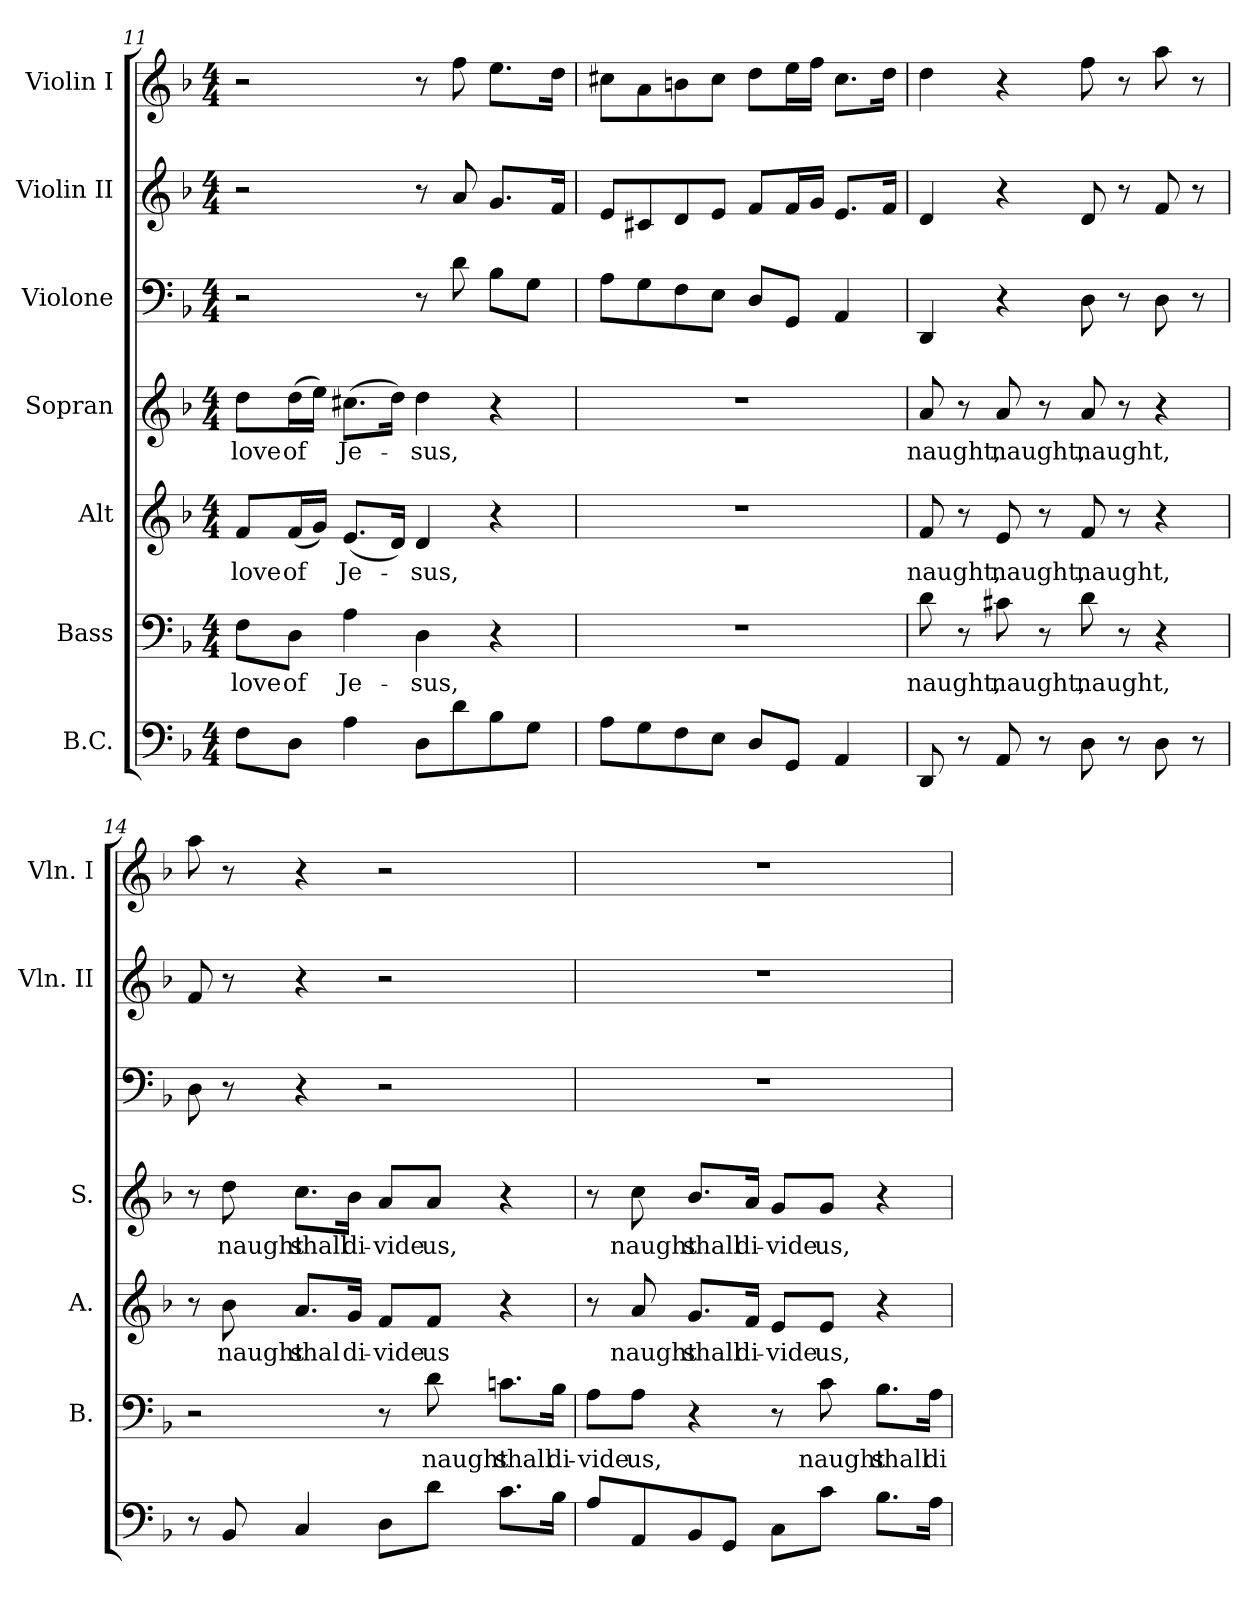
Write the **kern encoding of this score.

**kern	**kern	**text	**kern	**text	**kern	**text	**kern	**kern	**kern
*part7	*part6	*part6	*part5	*part5	*part4	*part4	*part3	*part2	*part1
*staff7	*staff6	*staff6	*staff5	*staff5	*staff4	*staff4	*staff3	*staff2	*staff1
*I"B.C.	*I"Bass	*	*I"Alt	*	*I"Sopran	*	*I"Violone	*I"Violin II	*I"Violin I
*	*I'B.	*	*I'A.	*	*I'S.	*	*	*I'Vln. II	*I'Vln. I
*clefF4	*clefF4	*	*clefG2	*	*clefG2	*	*clefF4	*clefG2	*clefG2
*k[b-]	*k[b-]	*	*k[b-]	*	*k[b-]	*	*k[b-]	*k[b-]	*k[b-]
*F:	*F:	*	*F:	*	*F:	*	*F:	*F:	*F:
*M4/4	*M4/4	*	*M4/4	*	*M4/4	*	*M4/4	*M4/4	*M4/4
=11	=11	=11	=11	=11	=11	=11	=11	=11	=11
!	!	!LO:LY:b:color=#000000	!	!	!	!	!	!	!
!	!	!	!	!LO:LY:b:color=#000000	!	!	!	!	!
!	!	!	!	!	!	!LO:LY:b:color=#000000	!	!	!
8Fi\L	8Fi\L	love	8fi/L	love	8ddi\L	love	2r	2r	2r
!	!	!LO:LY:b:color=#000000	!	!	!	!	!	!	!
!	!	!	!	!LO:LY:b:color=#000000	!	!	!	!	!
!	!	!	!	!	!	!LO:LY:b:color=#000000	!	!	!
8Di\J	8Di\J	of	(16fi/L	of	(16ddi\L	of	.	.	.
.	.	.	16gi/JJ)	.	16eei\JJ)	.	.	.	.
!	!	!LO:LY:b:color=#000000	!	!	!	!	!	!	!
!	!	!	!	!LO:LY:b:color=#000000	!	!	!	!	!
!	!	!	!	!	!	!LO:LY:b:color=#000000	!	!	!
4Ai\	4Ai\	Je-	(8.ei/L	Je-	(8.cc#Xi\L	Je-	.	.	.
.	.	.	16di/Jk)	.	16ddi\Jk)	.	.	.	.
!	!	!LO:LY:b:color=#000000	!	!	!	!	!	!	!
!	!	!	!	!LO:LY:b:color=#000000	!	!	!	!	!
!	!	!	!	!	!	!LO:LY:b:color=#000000	!	!	!
8Di\L	4Di\	-sus,	4di/	-sus,	4ddi\	-sus,	8r	8r	8r
8di\	.	.	.	.	.	.	8di\	8ai/	8ffi\
8B-i\	4r	.	4r	.	4r	.	8B-i\L	8.gi/L	8.eei\L
8Gi\J	.	.	.	.	.	.	8Gi\J	.	.
.	.	.	.	.	.	.	.	16fi/Jk	16ddi\Jk
!!LO:LB:g=z
=12	=12	=12	=12	=12	=12	=12	=12	=12	=12
8Ai\L	1r	.	1r	.	1r	.	8Ai\L	8ei/L	8cc#Xi\L
8Gi\	.	.	.	.	.	.	8Gi\	8c#Xi/	8ai\
8Fi\	.	.	.	.	.	.	8Fi\	8di/	8bni\
8Ei\J	.	.	.	.	.	.	8Ei\J	8ei/J	8cc#i\J
8Di/L	.	.	.	.	.	.	8Di/L	8fi/L	8ddi\L
8GGi/J	.	.	.	.	.	.	8GGi/J	16fi/L	16eei\L
.	.	.	.	.	.	.	.	16gi/JJ	16ffi\JJ
4AAi/	.	.	.	.	.	.	4AAi/	8.ei/L	8.cc#i\L
.	.	.	.	.	.	.	.	16fi/Jk	16ddi\Jk
=13	=13	=13	=13	=13	=13	=13	=13	=13	=13
!	!	!LO:LY:b:color=#000000	!	!	!	!	!	!	!
!	!	!	!	!LO:LY:b:color=#000000	!	!	!	!	!
!	!	!	!	!	!	!LO:LY:b:color=#000000	!	!	!
8DDi/	8di\	naught,	8fi/	naught,	8ai/	naught,	4DDi/	4di/	4ddi\
8r	8r	.	8r	.	8r	.	.	.	.
!	!	!LO:LY:b:color=#000000	!	!	!	!	!	!	!
!	!	!	!	!LO:LY:b:color=#000000	!	!	!	!	!
!	!	!	!	!	!	!LO:LY:b:color=#000000	!	!	!
8AAi/	8c#Xi\	naught,	8ei/	naught,	8ai/	naught,	4r	4r	4r
8r	8r	.	8r	.	8r	.	.	.	.
!	!	!LO:LY:b:color=#000000	!	!	!	!	!	!	!
!	!	!	!	!LO:LY:b:color=#000000	!	!	!	!	!
!	!	!	!	!	!	!LO:LY:b:color=#000000	!	!	!
8Di\	8di\	naught,	8fi/	naught,	8ai/	naught,	8Di\	8di/	8ffi\
8r	8r	.	8r	.	8r	.	8r	8r	8r
8Di\	4r	.	4r	.	4r	.	8Di\	8fi/	8aai\
8r	.	.	.	.	.	.	8r	8r	8r
=14	=14	=14	=14	=14	=14	=14	=14	=14	=14
8r	2r	.	8r	.	8r	.	8Di\	8fi/	8aai\
!	!	!	!	!LO:LY:b:color=#000000	!	!	!	!	!
!	!	!	!	!	!	!LO:LY:b:color=#000000	!	!	!
8BB-i/	.	.	8b-i\	naught	8ddi\	naught	8r	8r	8r
!	!	!	!	!LO:LY:b:color=#000000	!	!	!	!	!
!	!	!	!	!	!	!LO:LY:b:color=#000000	!	!	!
4Ci/	.	.	8.ai/L	shal	8.cci\L	shall	4r	4r	4r
!	!	!	!	!LO:LY:b:color=#000000	!	!	!	!	!
!	!	!	!	!	!	!LO:LY:b:color=#000000	!	!	!
.	.	.	16gi/Jk	di-	16b-i\Jk	di-	.	.	.
!	!	!	!	!LO:LY:b:color=#000000	!	!	!	!	!
!	!	!	!	!	!	!LO:LY:b:color=#000000	!	!	!
8Di\L	8r	.	8fi/L	-vide	8ai/L	-vide	2r	2r	2r
!	!	!LO:LY:b:color=#000000	!	!	!	!	!	!	!
!	!	!	!	!LO:LY:b:color=#000000	!	!	!	!	!
!	!	!	!	!	!	!LO:LY:b:color=#000000	!	!	!
8di\J	8di\	naught	8fi/J	us	8ai/J	us,	.	.	.
!	!	!LO:LY:b:color=#000000	!	!	!	!	!	!	!
8.ci\L	8.cni\L	shall	4r	.	4r	.	.	.	.
!	!	!LO:LY:b:color=#000000	!	!	!	!	!	!	!
16B-i\Jk	16B-i\Jk	di-	.	.	.	.	.	.	.
!!LO:PB:g=z
=15	=15	=15	=15	=15	=15	=15	=15	=15	=15
!	!	!LO:LY:b:color=#000000	!	!	!	!	!	!	!
8Ai/L	8Ai\L	-vide	8r	.	8r	.	1r	1r	1r
!	!	!LO:LY:b:color=#000000	!	!	!	!	!	!	!
!	!	!	!	!LO:LY:b:color=#000000	!	!	!	!	!
!	!	!	!	!	!	!LO:LY:b:color=#000000	!	!	!
8AAi/	8Ai\J	us,	8ai/	naught	8cci\	naught	.	.	.
!	!	!	!	!LO:LY:b:color=#000000	!	!	!	!	!
!	!	!	!	!	!	!LO:LY:b:color=#000000	!	!	!
8BB-i/	4r	.	8.gi/L	shall	8.b-i/L	shall	.	.	.
8GGi/J	.	.	.	.	.	.	.	.	.
!	!	!	!	!LO:LY:b:color=#000000	!	!	!	!	!
!	!	!	!	!	!	!LO:LY:b:color=#000000	!	!	!
.	.	.	16fi/Jk	di-	16ai/Jk	di-	.	.	.
!	!	!	!	!LO:LY:b:color=#000000	!	!	!	!	!
!	!	!	!	!	!	!LO:LY:b:color=#000000	!	!	!
8Ci\L	8r	.	8ei/L	-vide	8gi/L	-vide	.	.	.
!	!	!LO:LY:b:color=#000000	!	!	!	!	!	!	!
!	!	!	!	!LO:LY:b:color=#000000	!	!	!	!	!
!	!	!	!	!	!	!LO:LY:b:color=#000000	!	!	!
8ci\J	8ci\	naught	8ei/J	us,	8gi/J	us,	.	.	.
!	!	!LO:LY:b:color=#000000	!	!	!	!	!	!	!
8.B-i\L	8.B-i\L	shall	4r	.	4r	.	.	.	.
!	!	!LO:LY:b:color=#000000	!	!	!	!	!	!	!
16Ai\Jk	16Ai\Jk	di-	.	.	.	.	.	.	.
=	=	=	=	=	=	=	=	=	=
*-	*-	*-	*-	*-	*-	*-	*-	*-	*-
